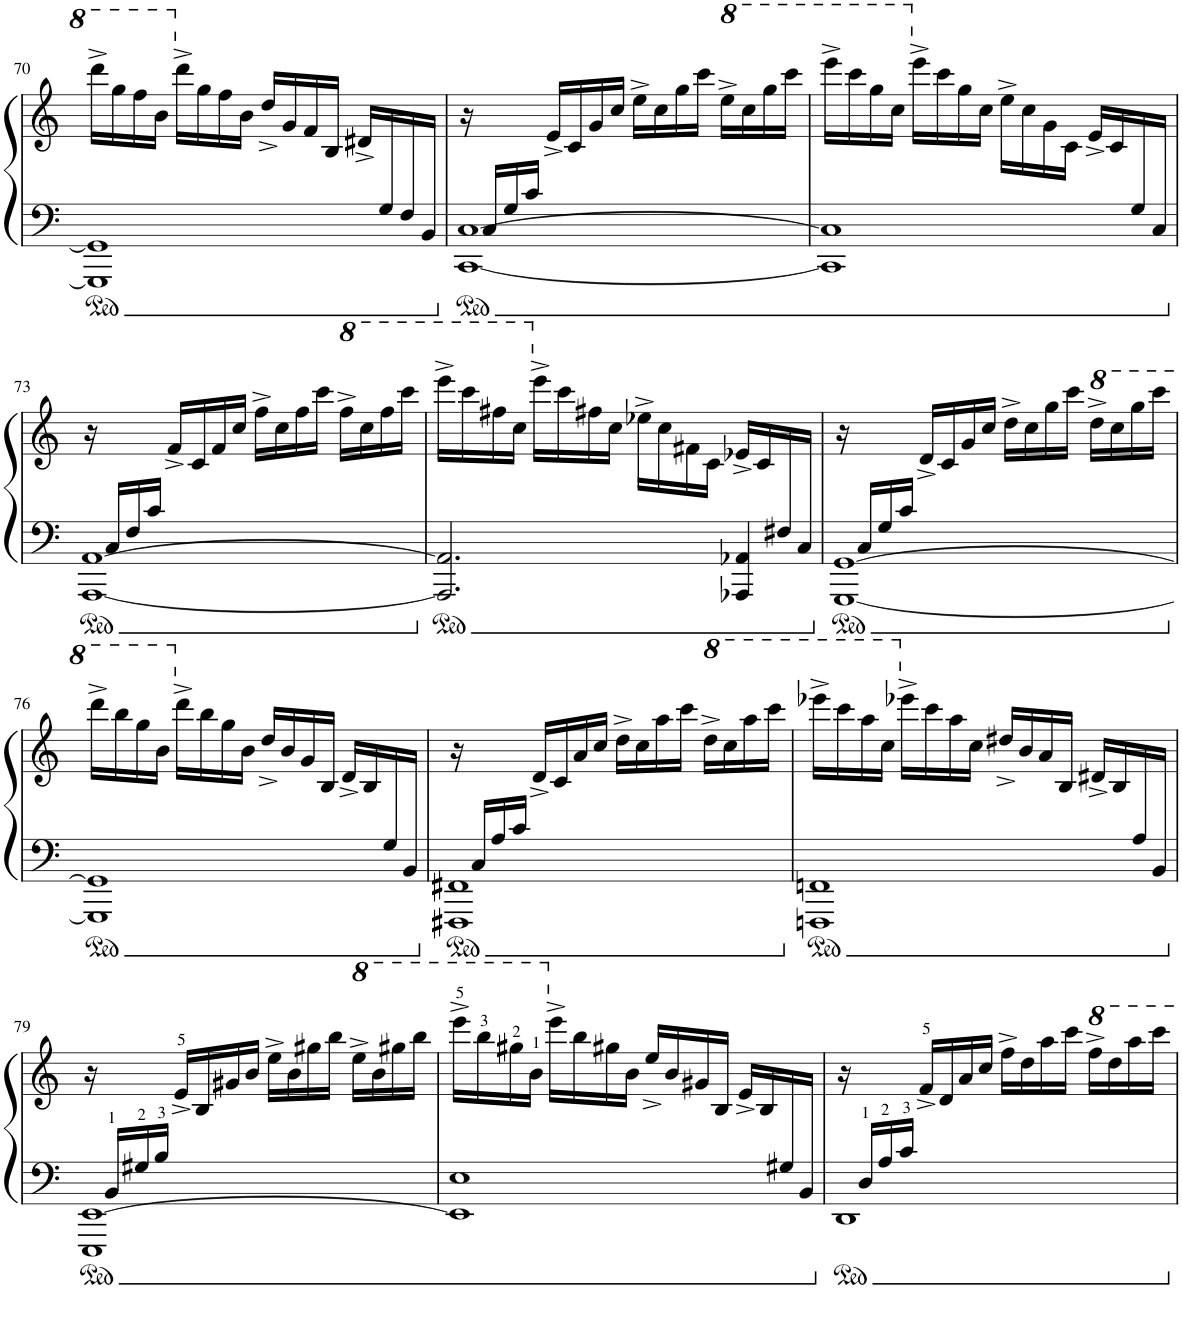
**kern	**kern
*part1	*part1
*staff2	*staff1
*I"Piano	*
*I'Pno.	*
!!LO:PB:g=z
*clefF4	*clefG2
*k[]	*k[]
*M4/4	*M4/4
*met(c)	*met(c)
=70	=70
*^	*
16ryy	1GGG] 1GG]	16dddd^\LL
.	.	16ggg\
.	.	16fff\
.	.	16bb\JJ
.	.	16ddd^\LL
.	.	16gg\
.	.	16ff\
.	.	16b\JJ
.	.	16dd^/LL
.	.	16g/
.	.	16f/
.	.	16B/JJ
.	.	16d#X^/LL
16G/	.	8.ryy
16F/	.	.
16BB/JJ	.	.
=71	=71	=71
16ryy	[1CC [1C	16r
16C/LL	.	8.ryy
16G/	.	.
16c/JJ	.	.
2.ryy	.	16e^/LL
.	.	16c/
.	.	16g/
.	.	16cc/JJ
.	.	16ee^\LL
.	.	16cc\
.	.	16gg\
.	.	16ccc\JJ
*	*	*8va
.	.	16eee^\LL
.	.	16ccc\
.	.	16ggg\
.	.	16cccc\JJ
=72	=72	=72
2..ryy	1CC] 1C]	16eeee^\LL
.	.	16cccc\
.	.	16ggg\
.	.	16ccc\JJ
*	*	*X8va
.	.	16eee^\LL
.	.	16ccc\
.	.	16gg\
.	.	16cc\JJ
.	.	16ee^\LL
.	.	16cc\
.	.	16g\
.	.	16c\JJ
.	.	16e^/LL
.	.	16c/
16G/	.	8ryy
16C/JJ	.	.
!!LO:LB:g=z
=73	=73	=73
16ryy	[1AAA [1AA	16r
16C/LL	.	8.ryy
16F/	.	.
16c/JJ	.	.
2.ryy	.	16f^/LL
.	.	16c/
.	.	16f/
.	.	16cc/JJ
.	.	16ff^\LL
.	.	16cc\
.	.	16ff\
.	.	16ccc\JJ
*	*	*8va
.	.	16fff^\LL
.	.	16ccc\
.	.	16fff\
.	.	16cccc\JJ
=74	=74	=74
2..ryy	2.AAA/] 2.AA/]	16eeee^\LL
.	.	16cccc\
.	.	16fff#X\
.	.	16ccc\JJ
*	*	*X8va
.	.	16eee^\LL
.	.	16ccc\
.	.	16ff#X\
.	.	16cc\JJ
.	.	16ee-X^\LL
.	.	16cc\
.	.	16f#X\
.	.	16c\JJ
.	4AAA-X/ 4AA-X/	16e-X^/LL
.	.	16c/
16F#X/	.	8ryy
16C/JJ	.	.
=75	=75	=75
16ryy	[1GGG [1GG	16r
16C/LL	.	8.ryy
16G/	.	.
16c/JJ	.	.
2.ryy	.	16d^/LL
.	.	16c/
.	.	16g/
.	.	16cc/JJ
.	.	16dd^\LL
.	.	16cc\
.	.	16gg\
.	.	16ccc\JJ
*	*	*8va
.	.	16ddd^\LL
.	.	16ccc\
.	.	16ggg\
.	.	16cccc\JJ
!!LO:LB:g=z
=76	=76	=76
2..ryy	1GGG] 1GG]	16dddd^\LL
.	.	16bbb\
.	.	16ggg\
.	.	16bb\JJ
*	*	*X8va
.	.	16ddd^\LL
.	.	16bb\
.	.	16gg\
.	.	16b\JJ
.	.	16dd^/LL
.	.	16b/
.	.	16g/
.	.	16B/JJ
.	.	16d^/LL
.	.	16B/
16G/	.	8ryy
16BB/JJ	.	.
=77	=77	=77
16ryy	1FFF#X 1FF#X	16r
16C/LL	.	8.ryy
16A/	.	.
16c/JJ	.	.
2.ryy	.	16d^/LL
.	.	16c/
.	.	16a/
.	.	16cc/JJ
.	.	16dd^\LL
.	.	16cc\
.	.	16aa\
.	.	16ccc\JJ
*	*	*8va
.	.	16ddd^\LL
.	.	16ccc\
.	.	16aaa\
.	.	16cccc\JJ
=78	=78	=78
2..ryy	1FFFn 1FFn	16eeee-X^\LL
.	.	16cccc\
.	.	16aaa\
.	.	16ccc\JJ
*	*	*X8va
.	.	16eee-X^\LL
.	.	16ccc\
.	.	16aa\
.	.	16cc\JJ
.	.	16dd#X^/LL
.	.	16b/
.	.	16a/
.	.	16B/JJ
.	.	16d#X^/LL
.	.	16B/
16A/	.	8ryy
16BB/JJ	.	.
!!LO:LB:g=z
=79	=79	=79
16ryy	1EEE [1EE	16r
16BB/LL	.	8.ryy
16G#X/	.	.
16B/JJ	.	.
2.ryy	.	16e^/LL
.	.	16B/
.	.	16g#X/
.	.	16b/JJ
.	.	16ee^\LL
.	.	16b\
.	.	16gg#X\
.	.	16bb\JJ
*	*	*8va
.	.	16eee^\LL
.	.	16bb\
.	.	16ggg#X\
.	.	16bbb\JJ
=80	=80	=80
2..ryy	1EE] 1E	16eeee^\LL
.	.	16bbb\
.	.	16ggg#X\
.	.	16bb\JJ
*	*	*X8va
.	.	16eee^\LL
.	.	16bb\
.	.	16gg#X\
.	.	16b\JJ
.	.	16ee^/LL
.	.	16b/
.	.	16g#X/
.	.	16B/JJ
.	.	16e^/LL
.	.	16B/
16G#X/	.	8ryy
16BB/JJ	.	.
=81	=81	=81
16ryy	1DD	16r
16D/LL	.	8.ryy
16A/	.	.
16c/JJ	.	.
2.ryy	.	16f^/LL
.	.	16d/
.	.	16a/
.	.	16cc/JJ
.	.	16ff^\LL
.	.	16dd\
.	.	16aa\
.	.	16ccc\JJ
.	.	16fff^\LL
.	.	16ddd\
.	.	16aaa\
.	.	16cccc\JJ
*v	*v	*
=	=
*-	*-
